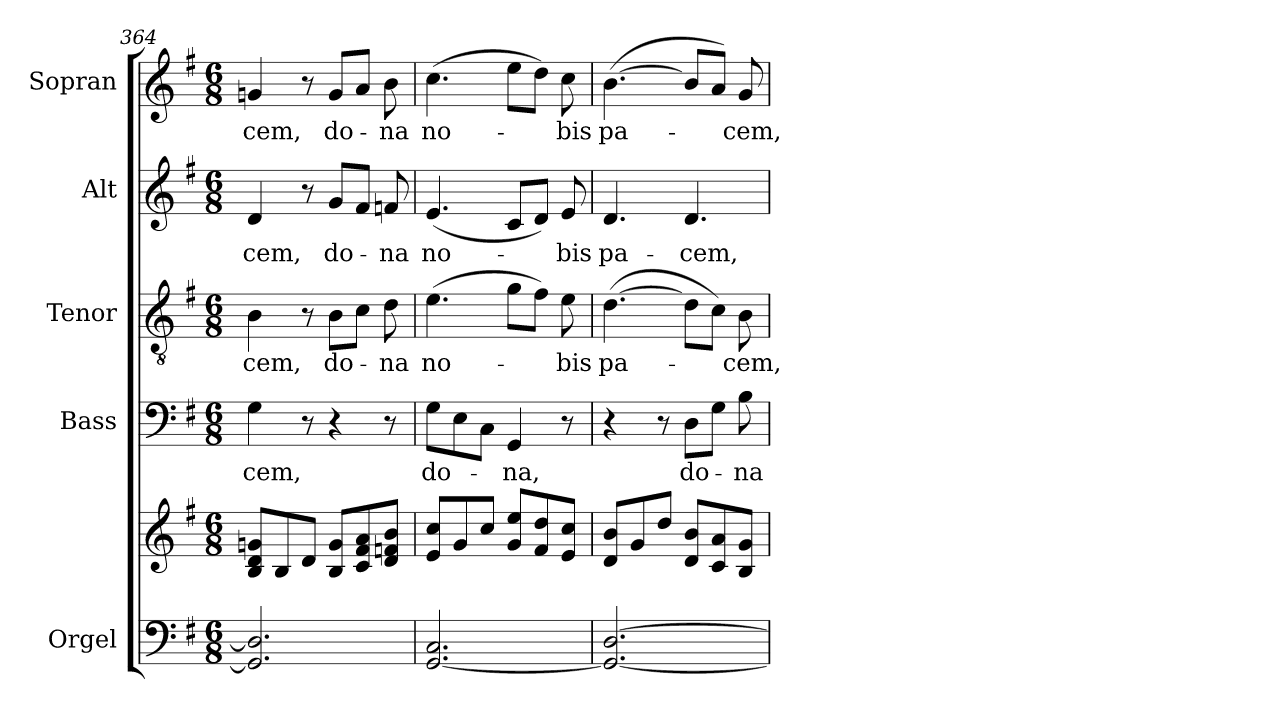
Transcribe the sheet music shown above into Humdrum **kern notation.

**kern	**kern	**kern	**text	**kern	**text	**kern	**text	**kern	**text
*part5	*part5	*part4	*part4	*part3	*part3	*part2	*part2	*part1	*part1
*staff6	*staff5	*staff4	*staff4	*staff3	*staff3	*staff2	*staff2	*staff1	*staff1
*I"Orgel	*	*I"Bass	*	*I"Tenor	*	*I"Alt	*	*I"Sopran	*
*I'Org.	*	*I'B.	*	*I'T.	*	*I'A.	*	*I'S.	*
*clefF4	*clefG2	*clefF4	*	*clefGv2	*	*clefG2	*	*clefG2	*
*k[f#]	*k[f#]	*k[f#]	*	*k[f#]	*	*k[f#]	*	*k[f#]	*
*G:	*G:	*G:	*	*G:	*	*G:	*	*G:	*
*M6/8	*M6/8	*M6/8	*	*M6/8	*	*M6/8	*	*M6/8	*
=364	=364	=364	=364	=364	=364	=364	=364	=364	=364
!	!	!	!LO:LY:b	!	!LO:LY:b	!	!LO:LY:b	!	!LO:LY:b
2.GG/] 2.D/]	8B/ 8d/ 8gn/L	4G\	-cem,	4B\	-cem,	4d/	-cem,	4gn/	-cem,
.	8B/	.	.	.	.	.	.	.	.
.	8d/J	8r	.	8r	.	8r	.	8r	.
!	!	!	!	!	!LO:LY:b	!	!LO:LY:b	!	!LO:LY:b
.	8B/ 8g/L	4r	.	8B\L	do-	8g/L	do-	8g/L	do-
.	8c/ 8f#/ 8a/	.	.	8c\J	.	8f#/J	.	8a/J	.
!	!	!	!	!	!LO:LY:b	!	!LO:LY:b	!	!LO:LY:b
.	8d/ 8fn/ 8b/J	8r	.	8d\	-na	8fn/	-na	8b\	-na
=365	=365	=365	=365	=365	=365	=365	=365	=365	=365
!	!	!	!LO:LY:b	!	!LO:LY:b	!	!LO:LY:b	!	!LO:LY:b
[2.GG/ 2.C/	8e/ 8cc/L	8G\L	do-	(>4.e\	no-	(<4.e/	no-	(>4.cc\	no-
.	8g/	8E\	.	.	.	.	.	.	.
.	8cc/J	8C\J	.	.	.	.	.	.	.
!	!	!	!LO:LY:b	!	!	!	!	!	!
.	8g/ 8ee/L	4GG/	-na,	8g\L	.	8c/L	.	8ee\L	.
.	8f#/ 8dd/	.	.	8f#\J)	.	8d/J)	.	8dd\J)	.
!	!	!	!	!	!LO:LY:b	!	!LO:LY:b	!	!LO:LY:b
.	8e/ 8cc/J	8r	.	8e\	-bis	8e/	-bis	8cc\	-bis
!!LO:PB:g=z
=366	=366	=366	=366	=366	=366	=366	=366	=366	=366
!	!	!	!	!	!LO:LY:b	!	!LO:LY:b	!	!LO:LY:b
2.GG/_ [2.D/	8d/ 8b/L	4r	.	(>[4.d\	pa-	4.d/	pa-	(>[4.b\	pa-
.	8g/	.	.	.	.	.	.	.	.
.	8dd/J	8r	.	.	.	.	.	.	.
!	!	!	!LO:LY:b	!	!	!	!LO:LY:b	!	!
.	8d/ 8b/L	8D\L	do-	8d\L]	.	4.d/	-cem,	8b/L]	.
.	8c/ 8a/	8G\J	.	8c\J)	.	.	.	8a/J)	.
!	!	!	!LO:LY:b	!	!LO:LY:b	!	!	!	!LO:LY:b
.	8B/ 8g/J	8B\	-na	8B\	-cem,	.	.	8g/	-cem,
=	=	=	=	=	=	=	=	=	=
*-	*-	*-	*-	*-	*-	*-	*-	*-	*-
